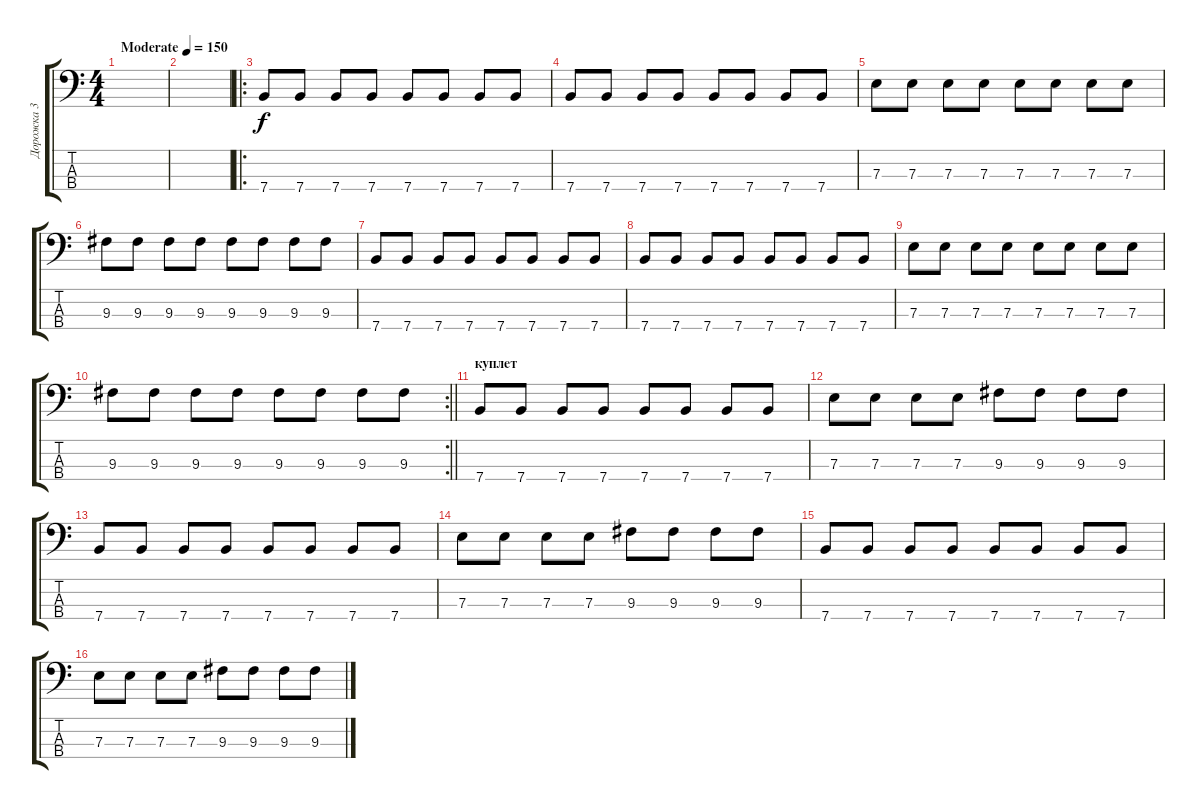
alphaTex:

\track ("Дорожка 3" "Дорожка 3") {instrument electricbasspick}
\staff {score tabs}
\tuning (G2 D2 A1 E1) {hide}
\ts (4 4)
\tempo (150 "Moderate")
\clef f4
\ks c
|
|
\ro
7.4.8 7.4.8 7.4.8 7.4.8 7.4.8 7.4.8 7.4.8 7.4.8 |
7.4.8 7.4.8 7.4.8 7.4.8 7.4.8 7.4.8 7.4.8 7.4.8 |
7.3.8 7.3.8 7.3.8 7.3.8 7.3.8 7.3.8 7.3.8 7.3.8 |
9.3.8 9.3.8 9.3.8 9.3.8 9.3.8 9.3.8 9.3.8 9.3.8 |
7.4.8 7.4.8 7.4.8 7.4.8 7.4.8 7.4.8 7.4.8 7.4.8 |
7.4.8 7.4.8 7.4.8 7.4.8 7.4.8 7.4.8 7.4.8 7.4.8 |
7.3.8 7.3.8 7.3.8 7.3.8 7.3.8 7.3.8 7.3.8 7.3.8 |
\rc 2
\barLineRight lightlight
9.3.8 9.3.8 9.3.8 9.3.8 9.3.8 9.3.8 9.3.8 9.3.8 |
\section ("" "куплет")
7.4.8 7.4.8 7.4.8 7.4.8 7.4.8 7.4.8 7.4.8 7.4.8 |
7.3.8 7.3.8 7.3.8 7.3.8 9.3.8 9.3.8 9.3.8 9.3.8 |
7.4.8 7.4.8 7.4.8 7.4.8 7.4.8 7.4.8 7.4.8 7.4.8 |
7.3.8 7.3.8 7.3.8 7.3.8 9.3.8 9.3.8 9.3.8 9.3.8 |
7.4.8 7.4.8 7.4.8 7.4.8 7.4.8 7.4.8 7.4.8 7.4.8 |
7.3.8 7.3.8 7.3.8 7.3.8 9.3.8 9.3.8 9.3.8 9.3.8
